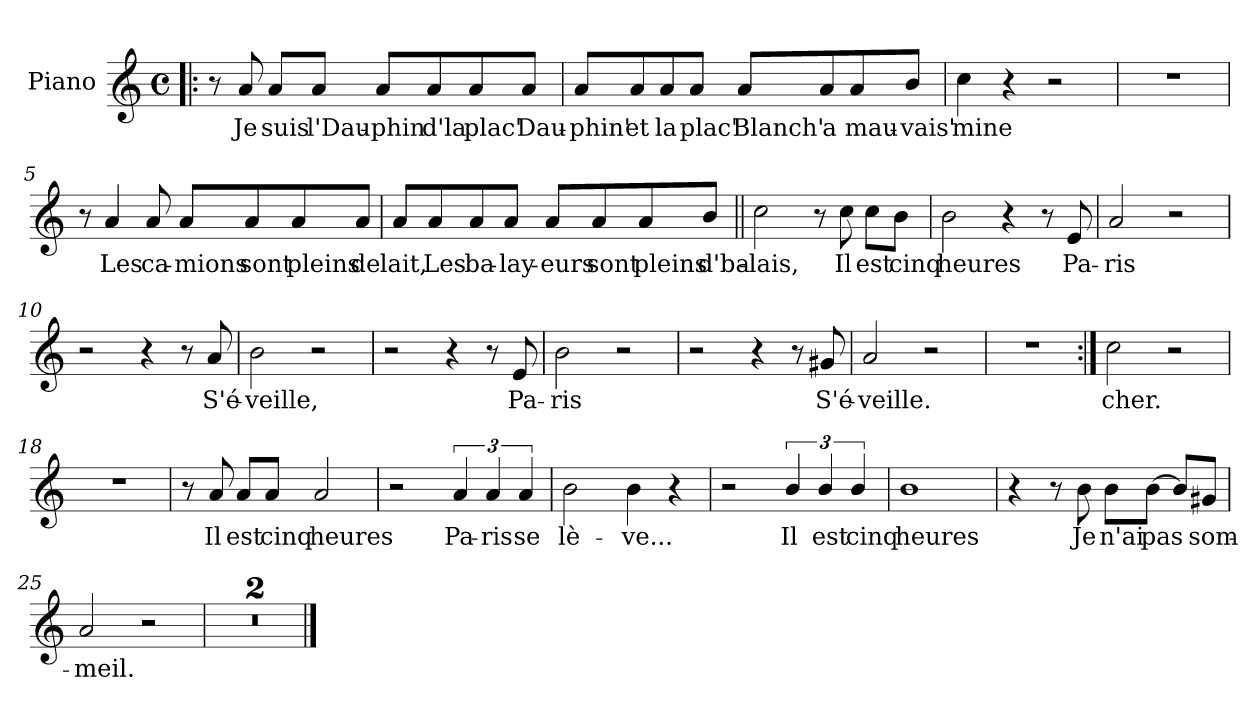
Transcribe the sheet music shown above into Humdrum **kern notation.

**kern	**text
*part1	*part1
*staff1	*staff1
*I"Piano	*
*I'Pno	*
*clefG2	*
*k[]	*
*C:	*
*M4/4	*
*met(c)	*
=1!|:	=1!|:
8r	.
8a/	Je
8a/L	suis
8a/J	l'Dau-
8a/L	-phin
8a/	d'la
8a/	plac'
8a/J	Dau-
=2	=2
8a/L	-phin'
8a/	et
8a/	la
8a/J	plac'
8a/L	Blanch'
8a/	a
8a/	mau-
8b/J	-vais'
=3	=3
4cc\	mine
4r	.
2r	.
!!LO:LB:g=z
=4	=4
1r	.
=5	=5
8r	.
4a/	Les
8a/	ca-
8a/L	-mions
8a/	sont
8a/	pleins
8a/J	de
=6	=6
8a/L	lait,
8a/	Les
8a/	ba-
8a/J	-lay-
8a/L	-eurs
8a/	sont
8a/	pleins
8b/J	d'ba-
!!LO:LB:g=z
=7||	=7||
2cc\	-lais,
8r	.
8cc\	Il
8cc\L	est
8b\J	cinq
=8	=8
2b\	heures
4r	.
8r	.
8e/	Pa-
=9	=9
2a/	-ris
2r	.
!!LO:LB:g=z
=10	=10
2r	.
4r	.
8r	.
8a/	S'é-
=11	=11
2b\	-veille,
2r	.
=12	=12
2r	.
4r	.
8r	.
8e/	Pa-
=13	=13
2b\	-ris
2r	.
!!LO:LB:g=z
=14	=14
2r	.
4r	.
8r	.
8g#X/	S'é-
=15	=15
2a/	-veille.
2r	.
=16	=16
1r	.
!!LO:LB:g=z
=17:|!	=17:|!
2cc\	cher.
2r	.
=18	=18
1r	.
=19	=19
8r	.
8a/	Il
8a/L	est
8a/J	cinq
2a/	heures
!!LO:LB:g=z
=20	=20
2r	.
6a/	Pa-
6a/	-ris
6a/	se
=21	=21
2b\	lè-
4b\	-ve...
4r	.
=22	=22
2r	.
6b/	Il
6b/	est
6b/	cinq
=23	=23
1b	heures
!!LO:LB:g=z
=24	=24
4r	.
8r	.
8b\	Je
8b\L	n'ai
[8b\J	pas
8b/L]	.
8g#X/J	som-
=25	=25
2a/	-meil.-
2r	.
=26	=26
1r	.
=27	=27
1r	.
==	==
*-	*-
